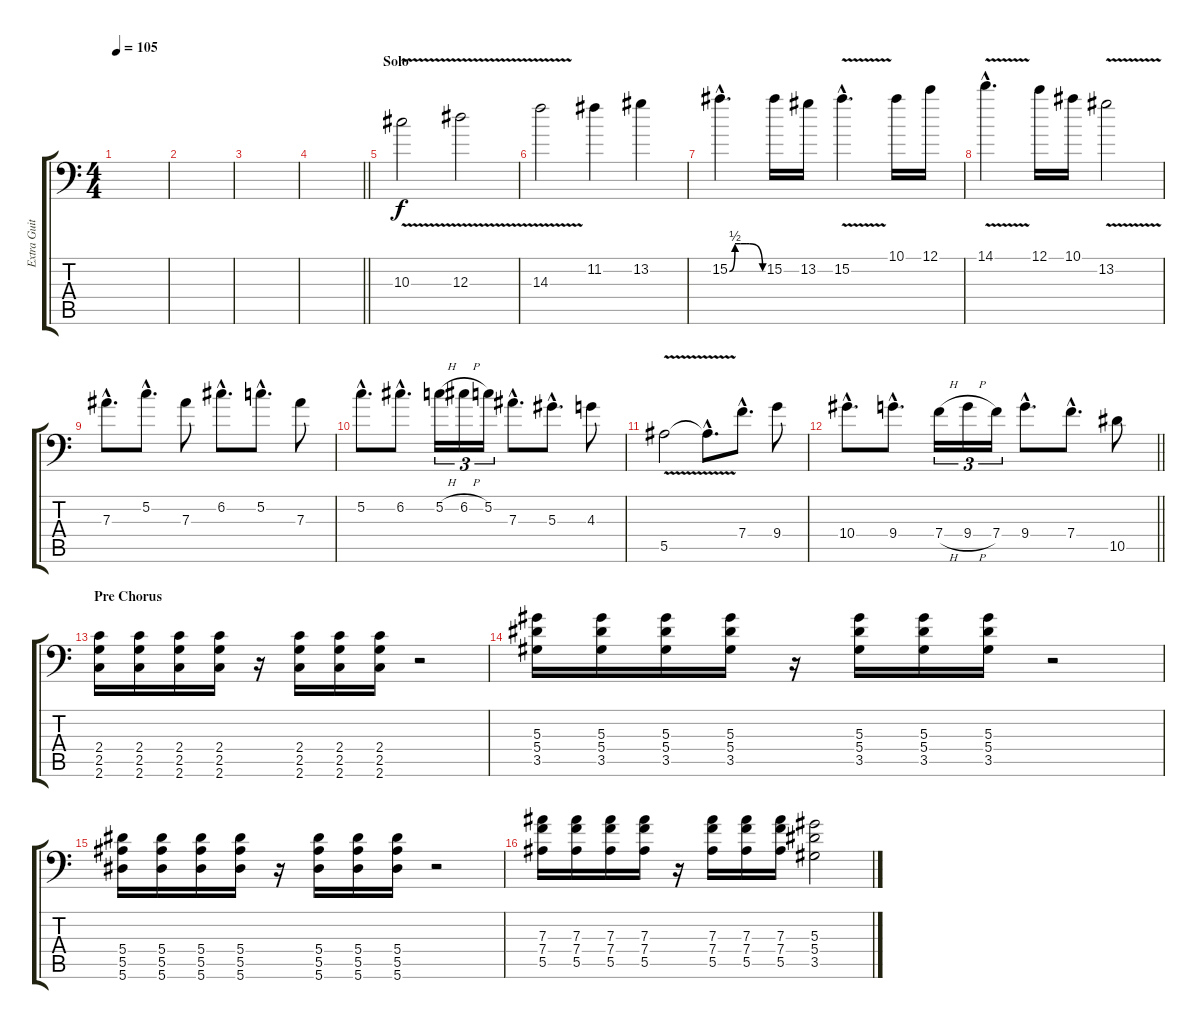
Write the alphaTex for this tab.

\track ("Extra Guitar" "Extra Guit") {instrument distortionguitar}
\staff {score tabs}
\tuning (C4 G3 Eb3 Bb2 F2 Bb1) {hide}
\ts (4 4)
\tempo 105
\clef f4
\ks c
|
|
|
\barLineRight lightlight
|
\section ("" "Solo")
10.3{v}.2{dy f} 12.3{v}.2 |
14.3{v}.2 11.2.4 13.2.4 |
15.2{be (custom 0 0 10 2 20 2 30 2 36 2 60 0) hac}.4{d} 15.2.16 13.2.16 15.2{v hac}.4{d} 10.1.16 12.1.16 |
14.1{v hac}.4{d} 12.1.16 10.1.16 13.2{v}.2 |
7.3{hac}.8{d} 5.2{hac}.8{d} 7.3.8 6.2{hac}.8{d} 5.2{hac}.8{d} 7.3.8 |
5.2{hac}.8{d} 6.2{hac}.8{d} 5.2{h}.16{tu (3 2)} 6.2{h}.16{tu (3 2)} 5.2.16{tu (3 2)} 7.3{hac}.8{d} 5.3{hac}.8{d} 4.3.8 |
5.5{v}.2 5.5{hac t}.8{d} 7.4{hac}.8{d} 9.4.8 |
\barLineRight lightlight
10.4{hac}.8{d} 9.4{hac}.8{d} 7.4{h}.16{tu (3 2)} 9.4{h}.16{tu (3 2)} 7.4.16{tu (3 2)} 9.4{hac}.8{d} 7.4{hac}.8{d} 10.5.8 |
\section ("" "Pre Chorus")
(2.4 2.5 2.6).16 (2.4 2.5 2.6).16 (2.4 2.5 2.6).16 (2.4 2.5 2.6).16 r.16 (2.4 2.5 2.6).16 (2.4 2.5 2.6).16 (2.4 2.5 2.6).16 r.2 |
(5.3 5.4 3.5).16 (5.3 5.4 3.5).16 (5.3 5.4 3.5).16 (5.3 5.4 3.5).16 r.16 (5.3 5.4 3.5).16 (5.3 5.4 3.5).16 (5.3 5.4 3.5).16 r.2 |
(5.4 5.5 5.6).16 (5.4 5.5 5.6).16 (5.4 5.5 5.6).16 (5.4 5.5 5.6).16 r.16 (5.4 5.5 5.6).16 (5.4 5.5 5.6).16 (5.4 5.5 5.6).16 r.2 |
(7.3 7.4 5.5).16 (7.3 7.4 5.5).16 (7.3 7.4 5.5).16 (7.3 7.4 5.5).16 r.16 (7.3 7.4 5.5).16 (7.3 7.4 5.5).16 (7.3 7.4 5.5).16 (5.3 5.4 3.5).2
